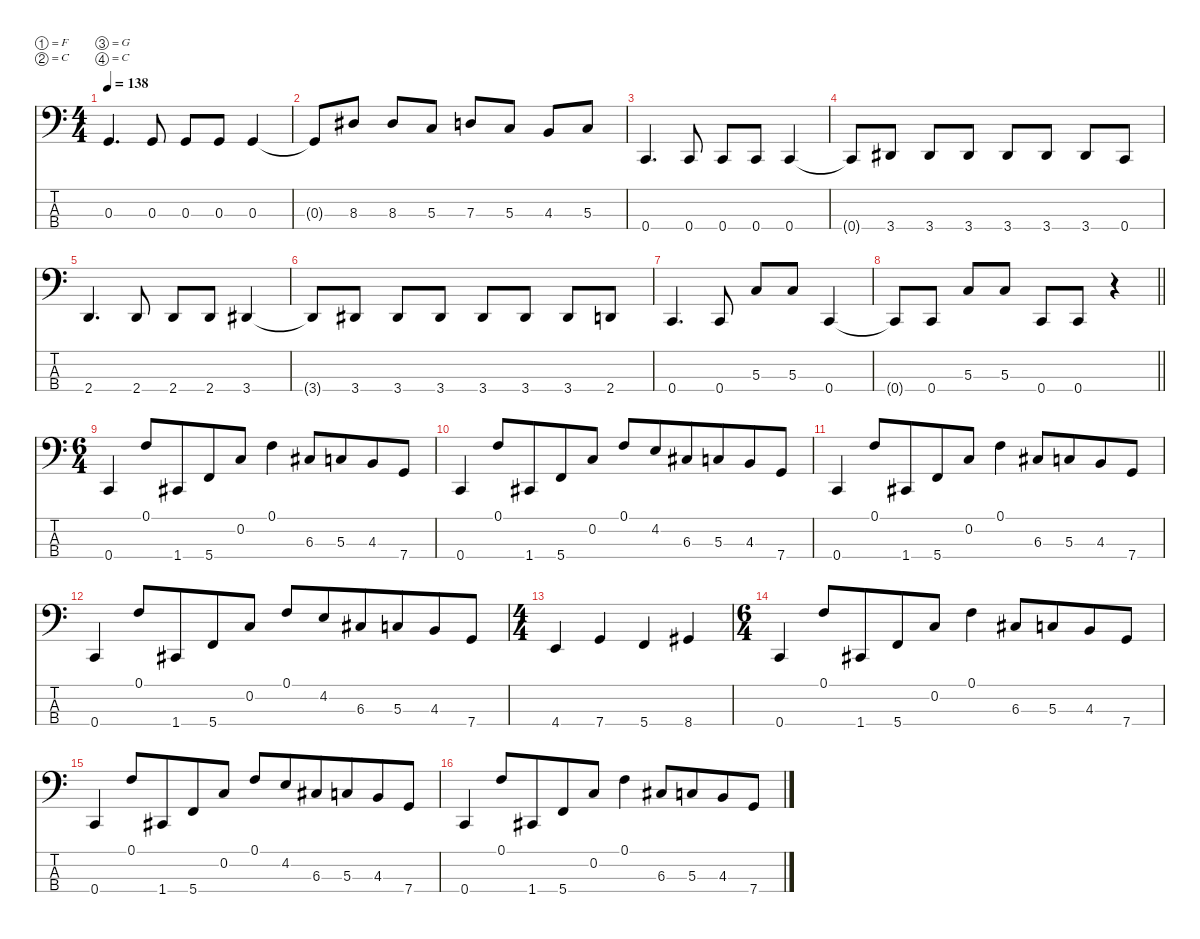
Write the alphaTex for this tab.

\defaultSystemsLayout 4
\hideDynamics
\bracketExtendMode nobrackets
\singleTrackTrackNamePolicy hidden
\multiTrackTrackNamePolicy hidden
\otherSystemsTrackNameOrientation horizontal
\track ("Bass" "el.bs.") {instrument electricbassfinger}
\staff {score tabs}
\tuning (F2 C2 G1 C1)
\ts (4 4)
\tempo 138
\clef f4
\ks c
0.3.4{d dy fff beam Up} 0.3.8{beam Up} 0.3.8{beam Up} 0.3.8{beam Up} 0.3.4{beam Up} |
0.3{t}.8{beam Up} 8.3{acc #}.8{beam Up} 8.3{acc #}.8{beam Up} 5.3.8{beam Up} 7.3.8{beam Up} 5.3.8{beam Up} 4.3.8{beam Up} 5.3.8{beam Up} |
0.4.4{d beam Up} 0.4.8{beam Up} 0.4.8{beam Up} 0.4.8{beam Up} 0.4.4{beam Up} |
0.4{t}.8{beam Up} 3.4{acc #}.8{beam Up} 3.4{acc #}.8{beam Up} 3.4{acc #}.8{beam Up} 3.4{acc #}.8{beam Up} 3.4{acc #}.8{beam Up} 3.4{acc #}.8{beam Up} 0.4.8{beam Up} |
2.4.4{d beam Up} 2.4.8{beam Up} 2.4.8{beam Up} 2.4.8{beam Up} 3.4{acc #}.4{beam Up} |
3.4{t acc #}.8{beam Up} 3.4{acc #}.8{beam Up} 3.4{acc #}.8{beam Up} 3.4{acc #}.8{beam Up} 3.4{acc #}.8{beam Up} 3.4{acc #}.8{beam Up} 3.4{acc #}.8{beam Up} 2.4.8{beam Up} |
0.4.4{d beam Up} 0.4.8{beam Up} 5.3.8{beam Up} 5.3.8{beam Up} 0.4.4{beam Up} |
\barLineRight lightlight
0.4{t}.8{beam Up} 0.4.8{beam Up} 5.3.8{beam Up} 5.3.8{beam Up} 0.4.8{beam Up} 0.4.8{beam Up} r.4{beam Up} |
\ts (6 4)
\beaming (8 6 6)
0.4.4{beam Up} 0.1.8{beam Up} 1.4{acc #}.8{beam Up} 5.4.8{beam Up} 0.2.8{dy f beam Up} 0.1.4{dy fff beam Down} 6.3{acc #}.8{beam Up} 5.3.8{beam Up} 4.3.8{beam Up} 7.4.8{beam Up} |
0.4.4{beam Up} 0.1.8{beam Up} 1.4{acc #}.8{beam Up} 5.4.8{beam Up} 0.2.8{dy f beam Up} 0.1.8{dy fff beam Up} 4.2.8{beam Up} 6.3{acc #}.8{beam Up} 5.3.8{beam Up} 4.3.8{beam Up} 7.4.8{beam Up} |
0.4.4{beam Up} 0.1.8{beam Up} 1.4{acc #}.8{beam Up} 5.4.8{beam Up} 0.2.8{dy f beam Up} 0.1.4{dy fff beam Down} 6.3{acc #}.8{beam Up} 5.3.8{beam Up} 4.3.8{beam Up} 7.4.8{beam Up} |
0.4.4{beam Up} 0.1.8{beam Up} 1.4{acc #}.8{beam Up} 5.4.8{beam Up} 0.2.8{dy f beam Up} 0.1.8{dy fff beam Up} 4.2.8{beam Up} 6.3{acc #}.8{beam Up} 5.3.8{beam Up} 4.3.8{beam Up} 7.4.8{beam Up} |
\ts (4 4)
\beaming (8 2 2 2 2)
4.4.4{beam Up} 7.4.4{beam Up} 5.4.4{beam Up} 8.4{acc #}.4{beam Up} |
\ts (6 4)
\beaming (8 6 6)
0.4.4{beam Up} 0.1.8{beam Up} 1.4{acc #}.8{beam Up} 5.4.8{beam Up} 0.2.8{dy f beam Up} 0.1.4{dy fff beam Down} 6.3{acc #}.8{beam Up} 5.3.8{beam Up} 4.3.8{beam Up} 7.4.8{beam Up} |
0.4.4{beam Up} 0.1.8{beam Up} 1.4{acc #}.8{beam Up} 5.4.8{beam Up} 0.2.8{dy f beam Up} 0.1.8{dy fff beam Up} 4.2.8{beam Up} 6.3{acc #}.8{beam Up} 5.3.8{beam Up} 4.3.8{beam Up} 7.4.8{beam Up} |
0.4.4{beam Up} 0.1.8{beam Up} 1.4{acc #}.8{beam Up} 5.4.8{beam Up} 0.2.8{dy f beam Up} 0.1.4{dy fff beam Down} 6.3{acc #}.8{beam Up} 5.3.8{beam Up} 4.3.8{beam Up} 7.4.8{beam Up}
